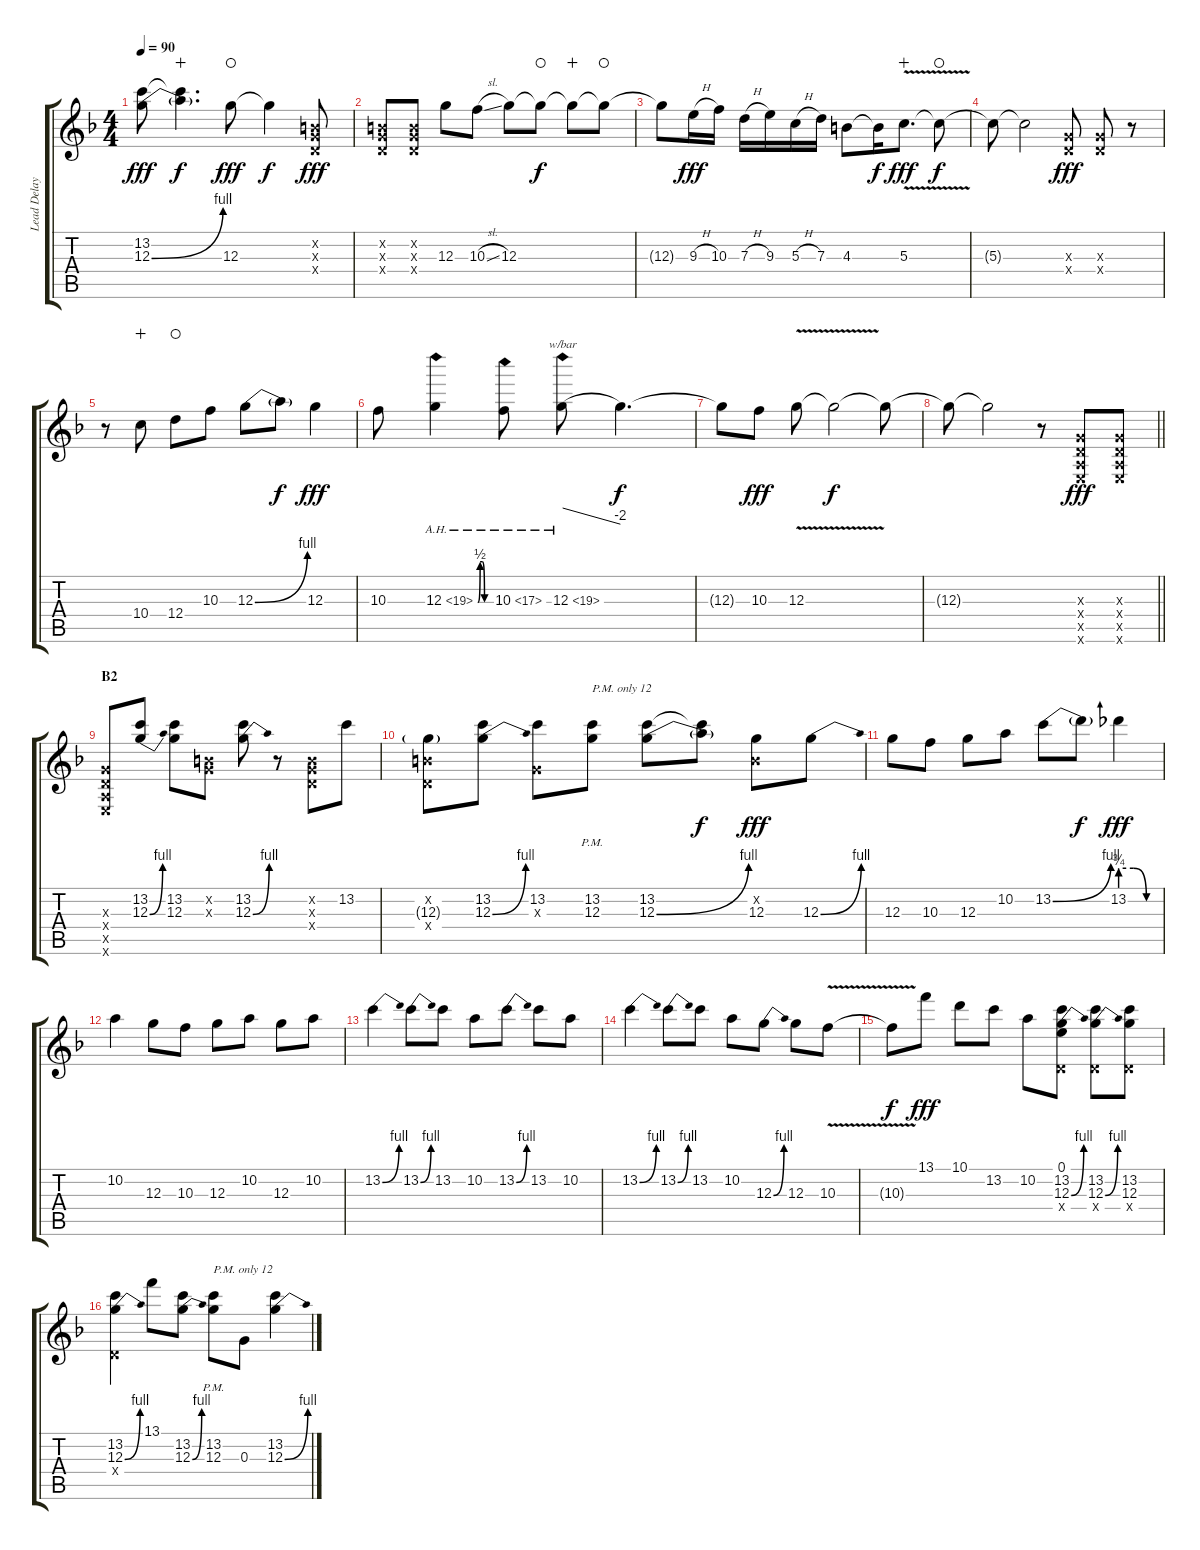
\track ("Lead Delay" "Lead Delay") {instrument distortionguitar}
\staff {score tabs}
\tuning (E4 B3 G3 D3 A2 E2) {hide}
\ts (4 4)
\tempo 90
\clef g2
\ks f
(13.2 12.3{be (bend 0 0 60 4)}).8{dy fff} (13.2{t} 12.3{t}).4{d dy f wahc} 12.3.8{dy fff waho} 12.3{t}.4{dy f} (0.2{x} 0.3{x} 0.4{x}).8{dy fff} |
(0.2{x} 0.3{x} 0.4{x}).8 (0.2{x} 0.3{x} 0.4{x}).8 12.3.8 10.3{sl}.8 12.3.8 12.3{t}.8{dy f waho} 12.3{t}.8{wahc} 12.3{t}.8{waho} |
12.3{t}.8 9.3{h}.16{dy fff} 10.3.16 7.3{h}.16 9.3.16 5.3{h}.16 7.3.16 4.3.8 4.3{t}.16{dy f} 5.3{v}.8{d dy fff wahc} 5.3{t}.8{dy f waho} |
5.3{t}.8 5.3{t}.2 (0.3{x} 0.4{x}).8{dy fff} (0.3{x} 0.4{x}).8 r.8 |
r.8 10.4.8{wahc} 12.4.8{waho} 10.3.8 12.3{be (bend 0 0 60 4)}.8 12.3{t}.8{dy f} 12.3.4{dy fff} |
10.3.8 12.3{be (custom 0 0 10 2 20 2 30 0 60 0) ah 7}.4 10.3{ah 7}.8 12.3{ah 7}.8{tbe (dive default 0 0 60 -8)} 12.3{t}.4{d dy f} |
12.3{t}.8 10.3.8{dy fff} 12.3{v}.8 12.3{t}.2{dy f} 12.3{t}.8 |
\barLineRight lightlight
12.3{t}.8 12.3{t}.2 r.8 (0.3{x} 0.4{x} 0.5{x} 0.6{x}).8{dy fff} (0.3{x} 0.4{x} 0.5{x} 0.6{x}).8 |
\section ("" "B2")
(0.3{x} 0.4{x} 0.5{x} 0.6{x}).8 (13.2 12.3{be (bend 0 0 60 4)}).8 (13.2 12.3).8 (0.2{x} 0.3{x}).8 (13.2 12.3{be (bend 0 0 60 4)}).8 r.8 (0.2{x} 0.3{x} 0.4{x}).8 13.2.8 |
(0.2{x} 12.3{g} 0.4{x}).8 (13.2 12.3{be (bend 0 0 60 4)}).8 (13.2 0.3{x}).8 (13.2 12.3{pm}).8{txt "P.M. only 12"} (13.2 12.3{be (bend 0 0 60 4)}).8 (13.2{t} 12.3{t}).8{dy f} (0.2{x} 12.3).8{dy fff} 12.3{be (bend 0 0 60 4)}.8 |
12.3.8 10.3.8 12.3.8 10.2.8 13.2{be (bend 0 0 60 4)}.8 13.2{t}.8{dy f} 13.2{be (custom 0 3 20 3 40 0 60 0)}.4{dy fff} |
10.2.4 12.3.8 10.3.8 12.3.8 10.2.8 12.3.8 10.2.8 |
13.2{be (bend 0 0 60 4)}.4 13.2{be (bend 0 0 60 4)}.8 13.2.8 10.2.8 13.2{be (bend 0 0 60 4)}.8 13.2.8 10.2.8 |
13.2{be (bend 0 0 60 4)}.4 13.2{be (bend 0 0 60 4)}.8 13.2.8 10.2.8 12.3{be (bend 0 0 60 4)}.8 12.3.8 10.3{v}.8 |
10.3{t}.8{dy f} 13.1.8{dy fff} 10.1.8 13.2.8 10.2.8 (0.1 13.2 12.3{be (bend 0 0 60 4)} 0.4{x}).8 (13.2 12.3{be (bend 0 0 60 4)} 0.4{x}).8 (13.2 12.3 0.4{x}).8 |
(13.2 12.3{be (bend 0 0 60 4)} 0.4{x}).4 13.1.8 (13.2 12.3{be (bend 0 0 60 4)}).8 (13.2 12.3{pm}).8{txt "P.M. only 12"} 0.3.8 (13.2 12.3{be (bend 0 0 60 4)}).4
